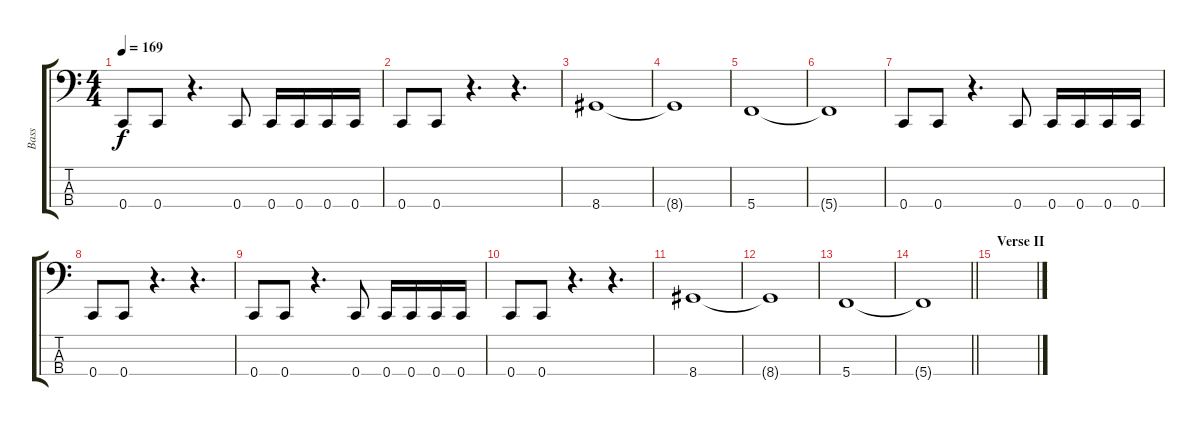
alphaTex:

\track ("Bass" "Bass") {instrument electricbasspick}
\staff {score tabs}
\tuning (F2 C2 G1 C1) {hide}
\ts (4 4)
\tempo 169
\clef f4
\ks c
0.4.8{dy f} 0.4.8 r.4{d} 0.4.8 0.4.16 0.4.16 0.4.16 0.4.16 |
0.4.8 0.4.8 r.4{d} r.4{d} |
8.4.1 |
8.4{t}.1 |
5.4.1 |
5.4{t}.1 |
0.4.8 0.4.8 r.4{d} 0.4.8 0.4.16 0.4.16 0.4.16 0.4.16 |
0.4.8 0.4.8 r.4{d} r.4{d} |
0.4.8 0.4.8 r.4{d} 0.4.8 0.4.16 0.4.16 0.4.16 0.4.16 |
0.4.8 0.4.8 r.4{d} r.4{d} |
8.4.1 |
8.4{t}.1 |
5.4.1 |
\barLineRight lightlight
5.4{t}.1 |
\section ("" "Verse II")
